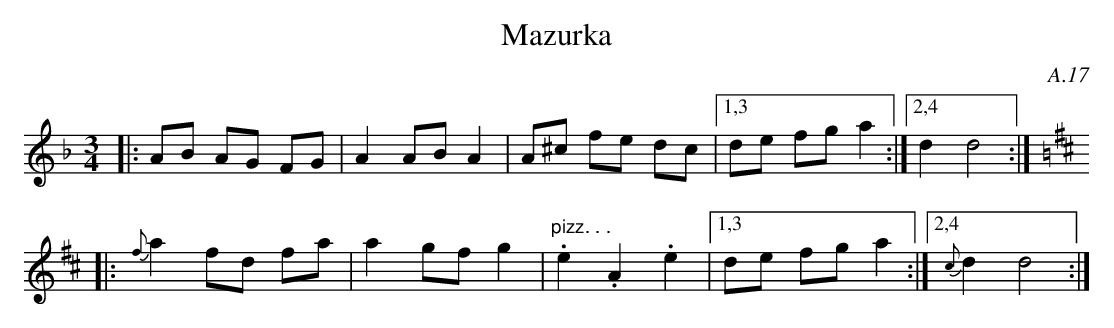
X:1
T: Mazurka
O: A.17
M: 3/4
L: 1/8
K: Dm
|:\
AB AG FG | A2 AB A2 | A^c fe dc |\
[1,3 de fg a2 :|[2,4 d2 d4 :|
K: D
|:\
{f}a2 fd fa | a2 gf g2 | "pizz. . .".e2 .A2 .e2 |\
[1,3 de fg a2 :|[2,4 {c}d2 d4 :|
